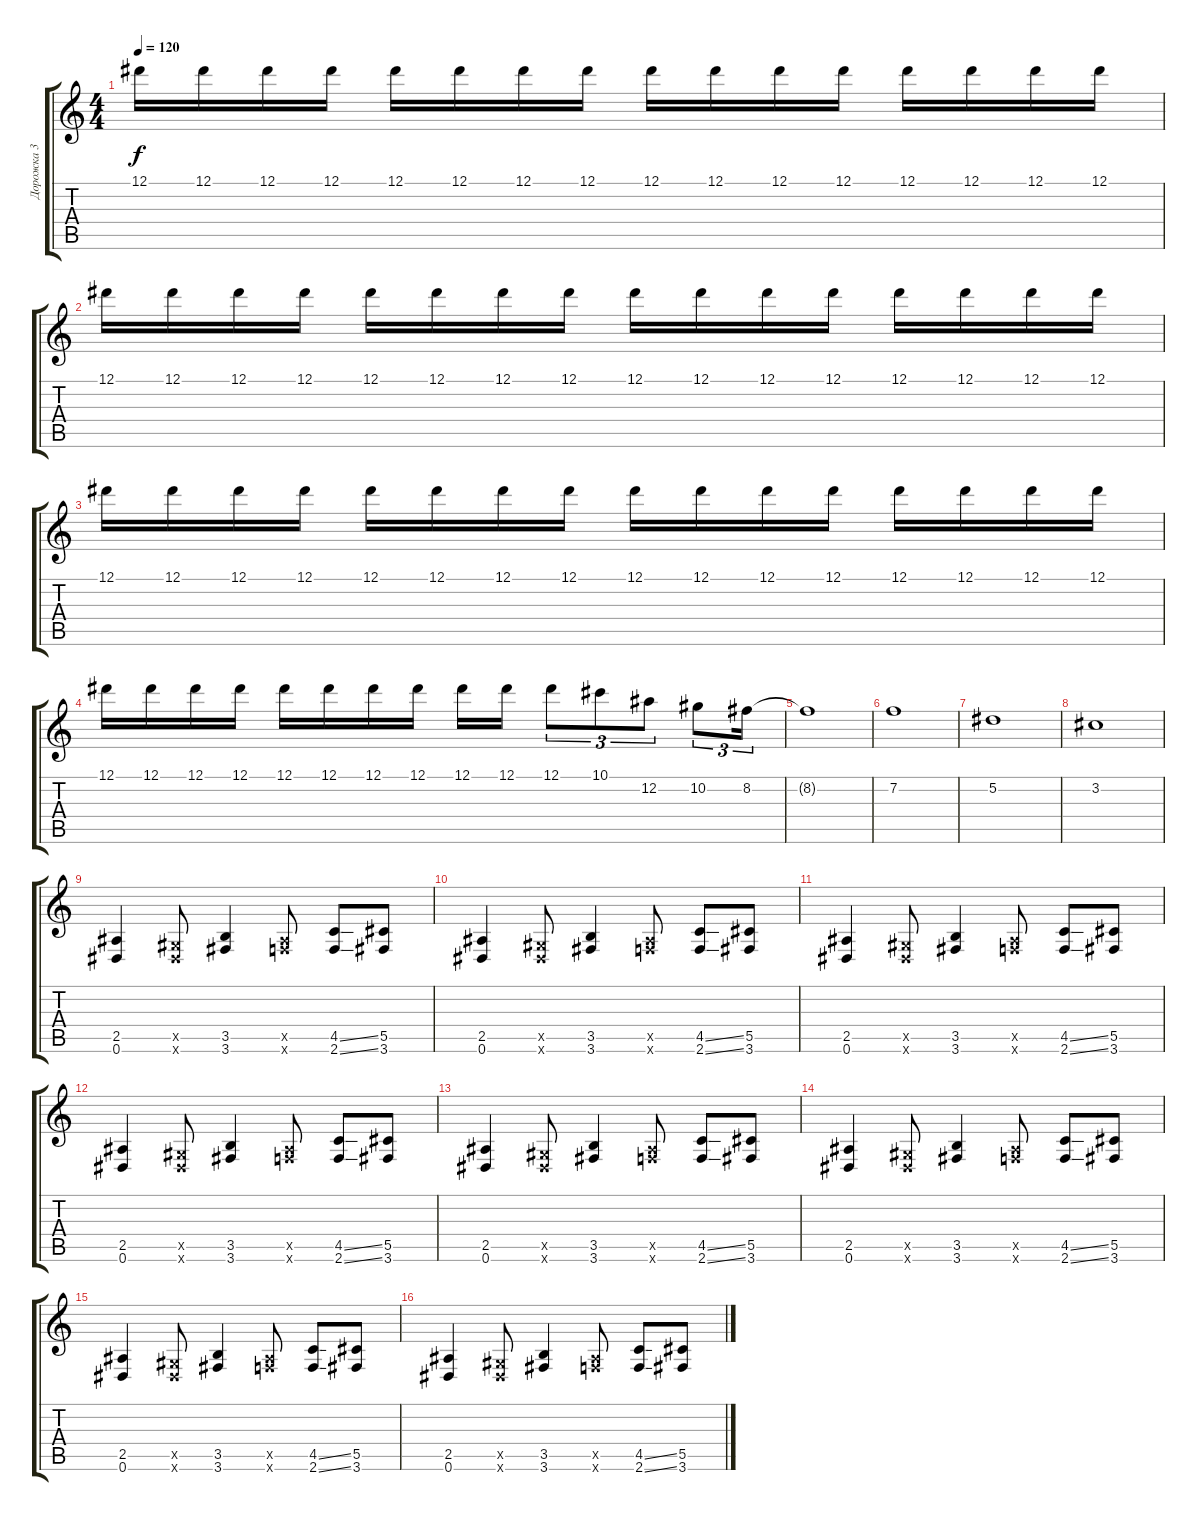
\track ("Дорожка 3" "Дорожка 3") {instrument distortionguitar}
\staff {score tabs}
\tuning (Eb4 Bb3 Gb3 Db3 Ab2 Eb2) {hide}
\ts (4 4)
\tempo 120
\clef g2
\ks c
12.1.16{dy f} 12.1.16 12.1.16 12.1.16 12.1.16 12.1.16 12.1.16 12.1.16 12.1.16 12.1.16 12.1.16 12.1.16 12.1.16 12.1.16 12.1.16 12.1.16 |
12.1.16 12.1.16 12.1.16 12.1.16 12.1.16 12.1.16 12.1.16 12.1.16 12.1.16 12.1.16 12.1.16 12.1.16 12.1.16 12.1.16 12.1.16 12.1.16 |
12.1.16 12.1.16 12.1.16 12.1.16 12.1.16 12.1.16 12.1.16 12.1.16 12.1.16 12.1.16 12.1.16 12.1.16 12.1.16 12.1.16 12.1.16 12.1.16 |
12.1.16 12.1.16 12.1.16 12.1.16 12.1.16 12.1.16 12.1.16 12.1.16 12.1.16 12.1.16 12.1.8{tu (3 2)} 10.1.8{tu (3 2)} 12.2.8{tu (3 2)} 10.2.8{tu (3 2)} 8.2.16{tu (3 2)} |
8.2{t}.1 |
7.2.1 |
5.2.1 |
3.2.1 |
(2.5 0.6).4 (0.5{x} 0.6{x}).8 (3.5 3.6).4 (2.5{x} 2.6{x}).8 (4.5{ss} 2.6{ss}).8 (5.5 3.6).8 |
(2.5 0.6).4 (0.5{x} 0.6{x}).8 (3.5 3.6).4 (2.5{x} 2.6{x}).8 (4.5{ss} 2.6{ss}).8 (5.5 3.6).8 |
(2.5 0.6).4 (0.5{x} 0.6{x}).8 (3.5 3.6).4 (2.5{x} 2.6{x}).8 (4.5{ss} 2.6{ss}).8 (5.5 3.6).8 |
(2.5 0.6).4 (0.5{x} 0.6{x}).8 (3.5 3.6).4 (2.5{x} 2.6{x}).8 (4.5{ss} 2.6{ss}).8 (5.5 3.6).8 |
(2.5 0.6).4 (0.5{x} 0.6{x}).8 (3.5 3.6).4 (2.5{x} 2.6{x}).8 (4.5{ss} 2.6{ss}).8 (5.5 3.6).8 |
(2.5 0.6).4 (0.5{x} 0.6{x}).8 (3.5 3.6).4 (2.5{x} 2.6{x}).8 (4.5{ss} 2.6{ss}).8 (5.5 3.6).8 |
(2.5 0.6).4 (0.5{x} 0.6{x}).8 (3.5 3.6).4 (2.5{x} 2.6{x}).8 (4.5{ss} 2.6{ss}).8 (5.5 3.6).8 |
(2.5 0.6).4 (0.5{x} 0.6{x}).8 (3.5 3.6).4 (2.5{x} 2.6{x}).8 (4.5{ss} 2.6{ss}).8 (5.5 3.6).8
